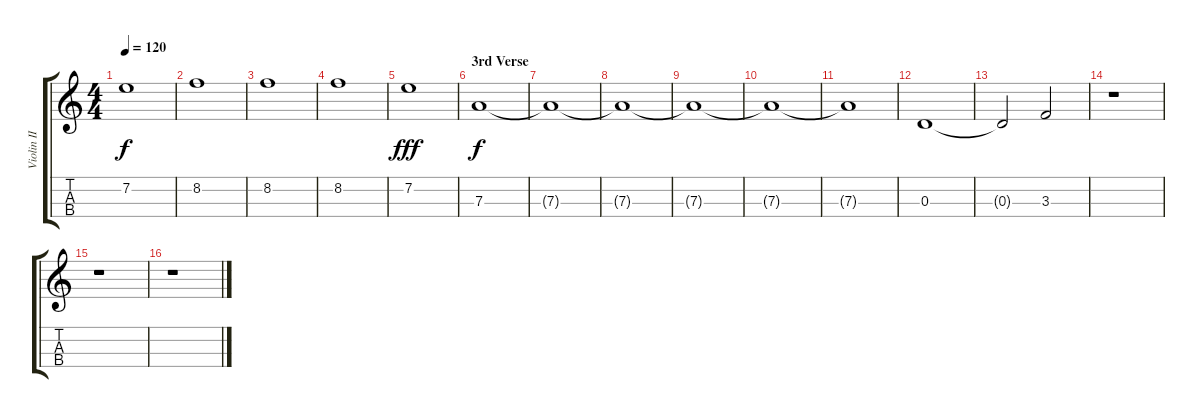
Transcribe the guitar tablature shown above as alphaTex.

\track ("Violin II" "Violin II") {instrument violin}
\staff {score tabs}
\tuning (E5 A4 D4 G3) {hide}
\ts (4 4)
\tempo 120
\clef g2
\ks c
7.2.1{dy f} |
8.2.1 |
8.2.1 |
8.2.1 |
7.2.1{dy fff} |
\section ("" "3rd Verse")
7.3.1{dy f} |
7.3{t}.1 |
7.3{t}.1 |
7.3{t}.1 |
7.3{t}.1 |
7.3{t}.1 |
0.3.1 |
0.3{t}.2 3.3.2 |
r.1 |
r.1 |
r.1
